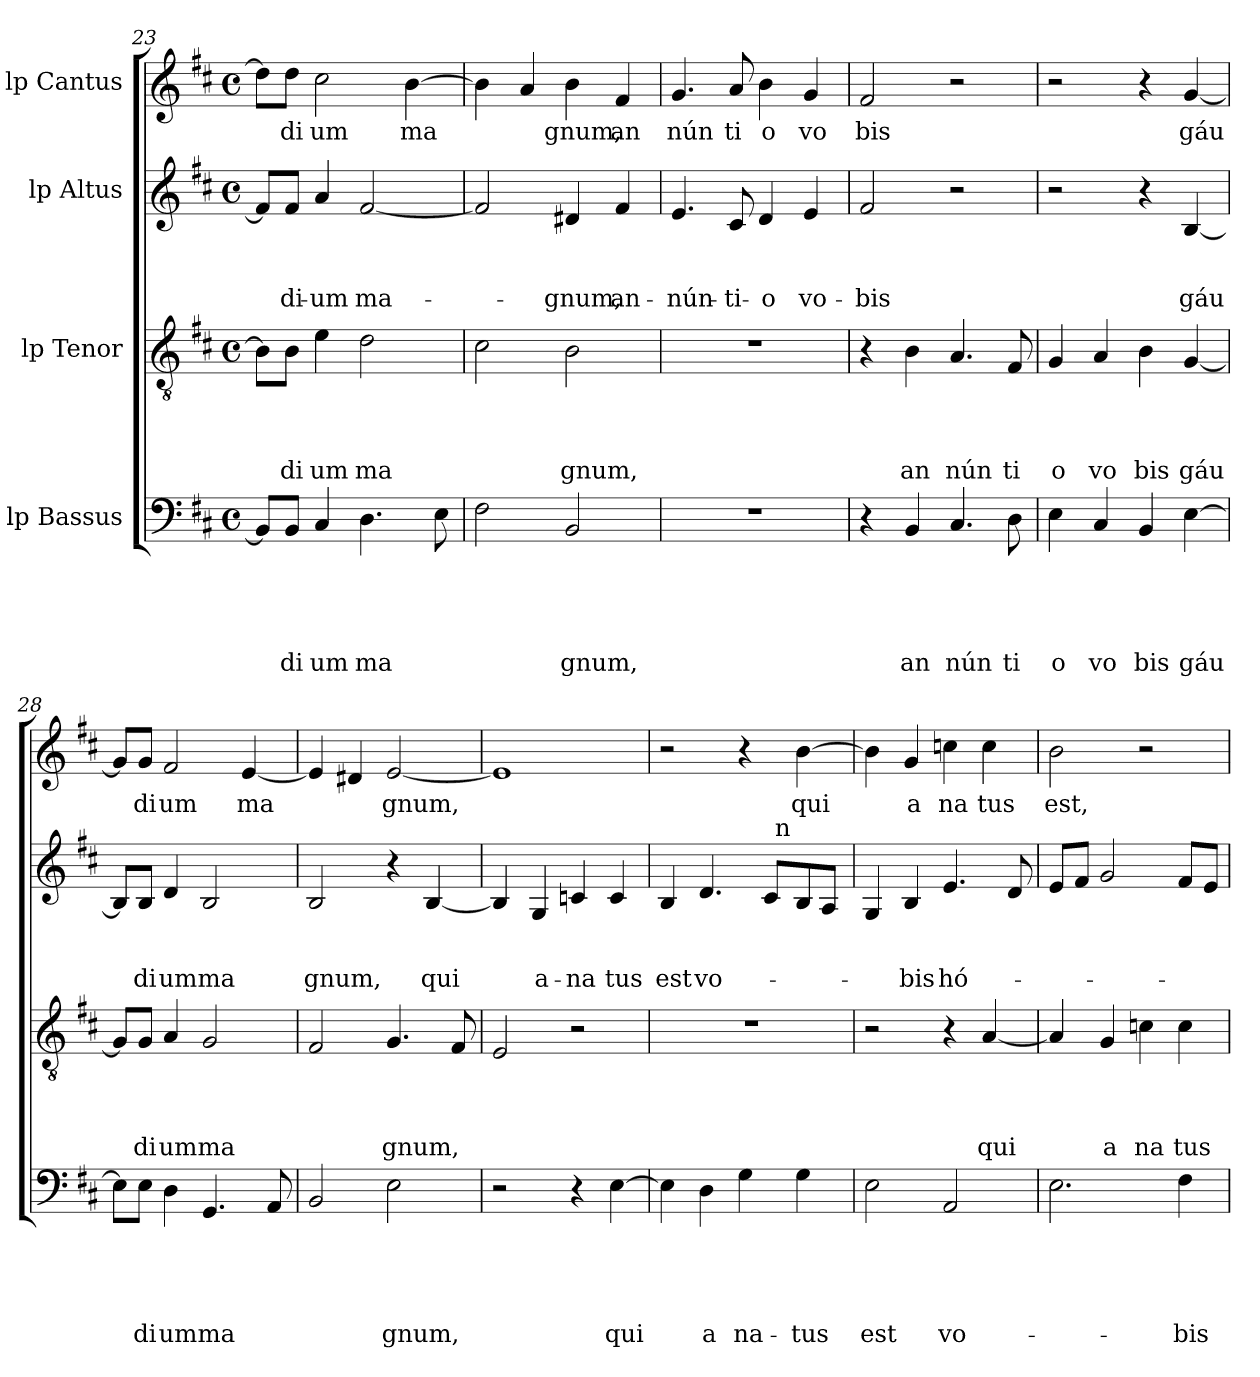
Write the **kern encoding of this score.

**kern	**text	**text	**text	**text	**text	**kern	**text	**text	**text	**text	**kern	**text	**text	**text	**kern	**text
*part4	*part4	*part4	*part4	*part4	*part4	*part3	*part3	*part3	*part3	*part3	*part2	*part2	*part2	*part2	*part1	*part1
*staff4	*staff4	*staff4	*staff4	*staff4	*staff4	*staff3	*staff3	*staff3	*staff3	*staff3	*staff2	*staff2	*staff2	*staff2	*staff1	*staff1
*I"lp Bassus	*	*	*	*	*	*I"lp Tenor	*	*	*	*	*I"lp Altus	*	*	*	*I"lp Cantus	*
*clefF4	*	*	*	*	*	*clefGv2	*	*	*	*	*clefG2	*	*	*	*clefG2	*
*k[f#c#]	*	*	*	*	*	*k[f#c#]	*	*	*	*	*k[f#c#]	*	*	*	*k[f#c#]	*
*D:	*	*	*	*	*	*D:	*	*	*	*	*D:	*	*	*	*D:	*
*M4/4	*	*	*	*	*	*M4/4	*	*	*	*	*M4/4	*	*	*	*M4/4	*
*met(c)	*	*	*	*	*	*met(c)	*	*	*	*	*met(c)	*	*	*	*met(c)	*
=23	=23	=23	=23	=23	=23	=23	=23	=23	=23	=23	=23	=23	=23	=23	=23	=23
8BB/L]	.	.	.	.	.	8B\L]	.	.	.	.	8f#/L]	.	.	.	8dd\L]	.
!	!	!	!	!	!LO:LY:b	!	!	!	!	!LO:LY:b	!	!	!	!LO:LY:b	!	!LO:LY:b
8BB/J	.	.	.	.	di	8B\J	.	.	.	di	8f#/J	.	.	-di-	8dd\J	di
!	!	!	!	!	!LO:LY:b	!	!	!	!	!LO:LY:b	!	!	!	!LO:LY:b	!	!LO:LY:b
4C#/	.	.	.	.	um	4e\	.	.	.	um	4a/	.	.	-um	2cc#\	um
!	!	!	!	!	!LO:LY:b	!	!	!	!	!LO:LY:b	!	!	!	!LO:LY:b	!	!
4.D\	.	.	.	.	ma	2d\	.	.	.	ma	[<2f#/	.	.	ma-	.	.
!	!	!	!	!	!	!	!	!	!	!	!	!	!	!	!	!LO:LY:b
.	.	.	.	.	.	.	.	.	.	.	.	.	.	.	[>4b\	ma
8E\	.	.	.	.	.	.	.	.	.	.	.	.	.	.	.	.
=24	=24	=24	=24	=24	=24	=24	=24	=24	=24	=24	=24	=24	=24	=24	=24	=24
2F#\	.	.	.	.	.	2c#\	.	.	.	.	2f#/]	.	.	.	4b\]	.
.	.	.	.	.	.	.	.	.	.	.	.	.	.	.	4a/	.
!	!	!	!	!	!LO:LY:b	!	!	!	!	!LO:LY:b	!	!	!	!LO:LY:b	!	!LO:LY:b
2BB/	.	.	.	.	gnum,	2B\	.	.	.	gnum,	4d#X/	.	.	-gnum,	4b\	gnum,
!	!	!	!	!	!	!	!	!	!	!	!	!	!	!LO:LY:b	!	!LO:LY:b
.	.	.	.	.	.	.	.	.	.	.	4f#/	.	.	an-	4f#/	an
=25	=25	=25	=25	=25	=25	=25	=25	=25	=25	=25	=25	=25	=25	=25	=25	=25
!	!	!	!	!	!	!	!	!	!	!	!	!	!	!LO:LY:b	!	!LO:LY:b
1r	.	.	.	.	.	1r	.	.	.	.	4.e/	.	.	-nún-	4.g/	nún
!	!	!	!	!	!	!	!	!	!	!	!	!	!	!LO:LY:b	!	!LO:LY:b
.	.	.	.	.	.	.	.	.	.	.	8c#/	.	.	-ti-	8a/	ti
!	!	!	!	!	!	!	!	!	!	!	!	!	!	!LO:LY:b	!	!LO:LY:b
.	.	.	.	.	.	.	.	.	.	.	4d/	.	.	-o	4b\	o
!	!	!	!	!	!	!	!	!	!	!	!	!	!	!LO:LY:b	!	!LO:LY:b
.	.	.	.	.	.	.	.	.	.	.	4e/	.	.	vo-	4g/	vo
!!LO:LB:g=z
=26	=26	=26	=26	=26	=26	=26	=26	=26	=26	=26	=26	=26	=26	=26	=26	=26
!	!	!	!	!	!	!	!	!	!	!	!	!	!	!LO:LY:b	!	!LO:LY:b
4r	.	.	.	.	.	4r	.	.	.	.	2f#/	.	.	-bis	2f#/	bis
!	!	!	!	!	!LO:LY:b	!	!	!	!	!LO:LY:b	!	!	!	!	!	!
4BB/	.	.	.	.	an	4B\	.	.	.	an	.	.	.	.	.	.
!	!	!	!	!	!LO:LY:b	!	!	!	!	!LO:LY:b	!	!	!	!	!	!
4.C#/	.	.	.	.	nún	4.A/	.	.	.	nún	2r	.	.	.	2r	.
!	!	!	!	!	!LO:LY:b	!	!	!	!	!LO:LY:b	!	!	!	!	!	!
8D\	.	.	.	.	ti	8F#/	.	.	.	ti	.	.	.	.	.	.
=27	=27	=27	=27	=27	=27	=27	=27	=27	=27	=27	=27	=27	=27	=27	=27	=27
!	!	!	!	!	!LO:LY:b	!	!	!	!	!LO:LY:b	!	!	!	!	!	!
4E\	.	.	.	.	o	4G/	.	.	.	o	2r	.	.	.	2r	.
!	!	!	!	!	!LO:LY:b	!	!	!	!	!LO:LY:b	!	!	!	!	!	!
4C#/	.	.	.	.	vo	4A/	.	.	.	vo	.	.	.	.	.	.
!	!	!	!	!	!LO:LY:b	!	!	!	!	!LO:LY:b	!	!	!	!	!	!
4BB/	.	.	.	.	bis	4B\	.	.	.	bis	4r	.	.	.	4r	.
!	!	!	!	!	!LO:LY:b	!	!	!	!	!LO:LY:b	!	!	!	!LO:LY:b	!	!LO:LY:b
[>4E\	.	.	.	.	gáu	[<4G/	.	.	.	gáu	[<4B/	.	.	gáu	[<4g/	gáu
=28	=28	=28	=28	=28	=28	=28	=28	=28	=28	=28	=28	=28	=28	=28	=28	=28
8E\L]	.	.	.	.	.	8G/L]	.	.	.	.	8B/L]	.	.	.	8g/L]	.
!	!	!	!	!	!LO:LY:b	!	!	!	!	!LO:LY:b	!	!	!	!LO:LY:b	!	!LO:LY:b
8E\J	.	.	.	.	di	8G/J	.	.	.	di	8B/J	.	.	di	8g/J	di
!	!	!	!	!	!LO:LY:b	!	!	!	!	!LO:LY:b	!	!	!	!LO:LY:b	!	!LO:LY:b
4D\	.	.	.	.	um	4A/	.	.	.	um	4d/	.	.	um	2f#/	um
!	!	!	!	!	!LO:LY:b	!	!	!	!	!LO:LY:b	!	!	!	!LO:LY:b	!	!
4.GG/	.	.	.	.	ma	2G/	.	.	.	ma	2B/	.	.	ma	.	.
!	!	!	!	!	!	!	!	!	!	!	!	!	!	!	!	!LO:LY:b
.	.	.	.	.	.	.	.	.	.	.	.	.	.	.	[<4e/	ma
8AA/	.	.	.	.	.	.	.	.	.	.	.	.	.	.	.	.
=29	=29	=29	=29	=29	=29	=29	=29	=29	=29	=29	=29	=29	=29	=29	=29	=29
!	!	!	!	!	!	!	!	!	!	!	!	!	!	!LO:LY:b	!	!
2BB/	.	.	.	.	.	2F#/	.	.	.	.	2B/	.	.	gnum,	4e/]	.
.	.	.	.	.	.	.	.	.	.	.	.	.	.	.	4d#X/	.
!	!	!	!	!	!LO:LY:b	!	!	!	!	!LO:LY:b	!	!	!	!	!	!LO:LY:b
2E\	.	.	.	.	gnum,	4.G/	.	.	.	gnum,	4r	.	.	.	[<2e/	gnum,
!	!	!	!	!	!	!	!	!	!	!	!	!	!	!LO:LY:b	!	!
.	.	.	.	.	.	.	.	.	.	.	[<4B/	.	.	qui	.	.
.	.	.	.	.	.	8F#/	.	.	.	.	.	.	.	.	.	.
=30	=30	=30	=30	=30	=30	=30	=30	=30	=30	=30	=30	=30	=30	=30	=30	=30
2r	.	.	.	.	.	2E/	.	.	.	.	4B/]	.	.	.	1e]	.
!	!	!	!	!	!	!	!	!	!	!	!	!	!	!LO:LY:b	!	!
.	.	.	.	.	.	.	.	.	.	.	4G/	.	.	a-	.	.
!	!	!	!	!	!	!	!	!	!	!	!	!	!	!LO:LY:b	!	!
4r	.	.	.	.	.	2r	.	.	.	.	4cn/	.	.	-na	.	.
!	!	!	!	!	!LO:LY:b	!	!	!	!	!	!	!	!	!LO:LY:b	!	!
[<4E\	.	.	.	.	qui	.	.	.	.	.	4c/	.	.	tus	.	.
!!LO:LB:g=z
=31	=31	=31	=31	=31	=31	=31	=31	=31	=31	=31	=31	=31	=31	=31	=31	=31
!	!	!	!	!	!	!	!	!	!	!	!	!	!	!LO:LY:b	!	!
*	*	*	*	*	*	*	*	*	*	*	*^	*	*	*	*	*
4E\]	.	.	.	.	.	1r	.	.	.	.	4B/	2ryy	.	.	est	2r	.
!	!	!	!	!	!LO:LY:b	!	!	!	!	!	!	!	!	!	!LO:LY:b	!	!
4D\	.	.	.	.	a	.	.	.	.	.	4.d/	.	.	.	vo-	.	.
!	!	!	!	!	!LO:LY:b	!	!	!	!	!	!	!	!	!	!	!	!
4G\	.	.	.	.	na-	.	.	.	.	.	.	8ryy	.	.	.	4r	.
.	.	.	.	.	.	.	.	.	.	.	8c#/L	32ryy	.	.	.	.	.
!	!	!	!	!	!	!	!	!	!	!	!	!LO:TX:a:t=n	!	!	!	!	!
.	.	.	.	.	.	.	.	.	.	.	.	4ryy	.	.	.	.	.
!	!	!	!	!	!LO:LY:b	!	!	!	!	!	!	!	!	!	!	!	!LO:LY:b
4G\	.	.	.	.	-tus	.	.	.	.	.	8B/	.	.	.	.	[>4b\	qui
.	.	.	.	.	.	.	.	.	.	.	8A/J	.	.	.	.	.	.
.	.	.	.	.	.	.	.	.	.	.	.	16.ryy	.	.	.	.	.
=32	=32	=32	=32	=32	=32	=32	=32	=32	=32	=32	=32	=32	=32	=32	=32	=32	=32
!	!	!	!	!	!LO:LY:b	!	!	!	!	!	!	!	!	!	!	!	!
*	*	*	*	*	*	*	*	*	*	*	*v	*v	*	*	*	*	*
2E\	.	.	.	.	est	2r	.	.	.	.	4G/	.	.	.	4b\]	.
!	!	!	!	!	!	!	!	!	!	!	!	!	!	!LO:LY:b	!	!LO:LY:b
.	.	.	.	.	.	.	.	.	.	.	4B/	.	.	-bis	4g/	a
!	!	!	!	!	!LO:LY:b	!	!	!	!	!	!	!	!	!LO:LY:b	!	!LO:LY:b
2AA/	.	.	.	.	vo-	4r	.	.	.	.	4.e/	.	.	hó-	4ccn\	na
!	!	!	!	!	!	!	!	!	!	!LO:LY:b	!	!	!	!	!	!LO:LY:b
.	.	.	.	.	.	[<4A/	.	.	.	qui	.	.	.	.	4cc\	tus
.	.	.	.	.	.	.	.	.	.	.	8d/	.	.	.	.	.
=33	=33	=33	=33	=33	=33	=33	=33	=33	=33	=33	=33	=33	=33	=33	=33	=33
!	!	!	!	!	!	!	!	!	!	!	!	!	!	!	!	!LO:LY:b
2.E\	.	.	.	.	.	4A/]	.	.	.	.	8e/L	.	.	.	2b\	est,
.	.	.	.	.	.	.	.	.	.	.	8f#/J	.	.	.	.	.
!	!	!	!	!	!	!	!	!	!	!LO:LY:b	!	!	!	!	!	!
.	.	.	.	.	.	4G/	.	.	.	a	2g/	.	.	.	.	.
!	!	!	!	!	!	!	!	!	!	!LO:LY:b	!	!	!	!	!	!
.	.	.	.	.	.	4cn\	.	.	.	na	.	.	.	.	2r	.
!	!	!	!	!	!LO:LY:b	!	!	!	!	!LO:LY:b	!	!	!	!	!	!
4F#\	.	.	.	.	-bis	4c\	.	.	.	tus	8f#/L	.	.	.	.	.
.	.	.	.	.	.	.	.	.	.	.	8e/J	.	.	.	.	.
=	=	=	=	=	=	=	=	=	=	=	=	=	=	=	=	=
*-	*-	*-	*-	*-	*-	*-	*-	*-	*-	*-	*-	*-	*-	*-	*-	*-
